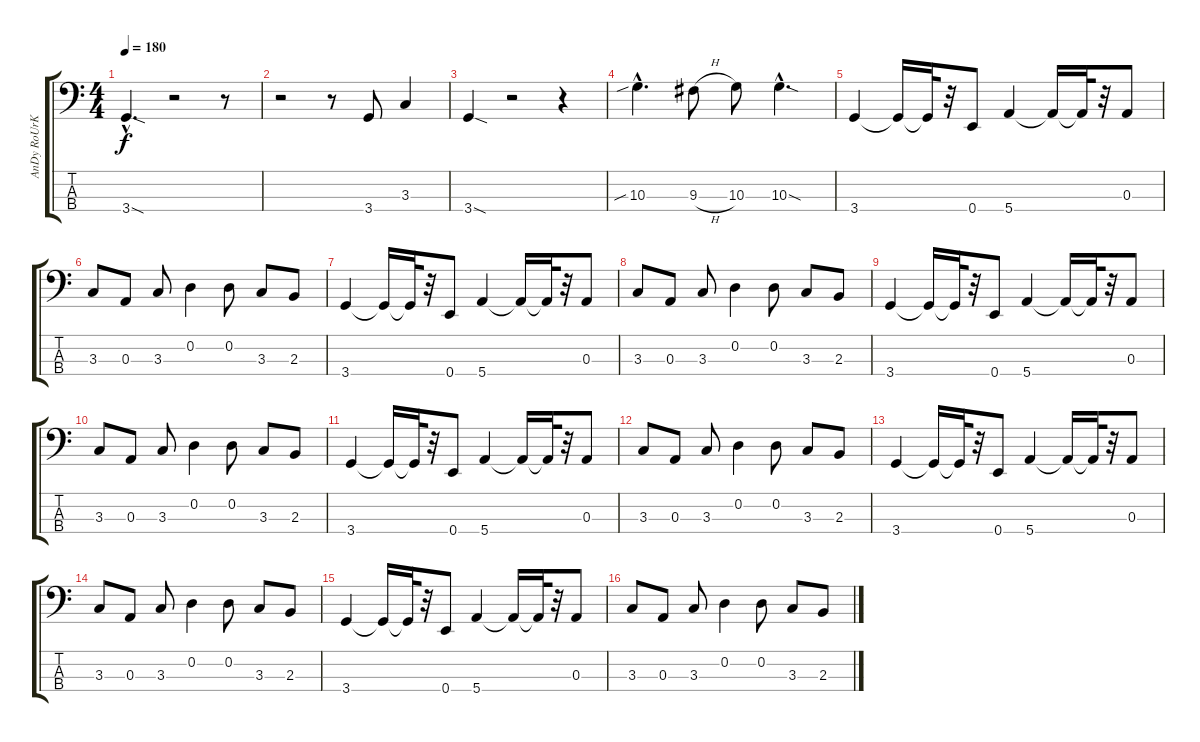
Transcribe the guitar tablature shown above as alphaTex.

\track ("AnDy RoUrKe" "AnDy RoUrK") {instrument electricbasspick}
\staff {score tabs}
\tuning (G2 D2 A1 E1) {hide}
\ts (4 4)
\tempo 180
\clef f4
\ks c
3.4{sod hac}.4{d dy f instrument electricbasspick} r.2 r.8 |
r.2 r.8 3.4.8 3.3.4 |
3.4{sod}.4 r.2 r.4 |
10.3{sib hac}.4{d} 9.3{h}.8 10.3.8 10.3{sod hac}.4{d} |
3.4.4 3.4{t}.16 3.4{t}.32 r.32 0.4.8 5.4.4 5.4{t}.16 5.4{t}.32 r.32 0.3.8 |
3.3.8 0.3.8 3.3.8 0.2.4 0.2.8 3.3.8 2.3.8 |
3.4.4 3.4{t}.16 3.4{t}.32 r.32 0.4.8 5.4.4 5.4{t}.16 5.4{t}.32 r.32 0.3.8 |
3.3.8 0.3.8 3.3.8 0.2.4 0.2.8 3.3.8 2.3.8 |
3.4.4 3.4{t}.16 3.4{t}.32 r.32 0.4.8 5.4.4 5.4{t}.16 5.4{t}.32 r.32 0.3.8 |
3.3.8 0.3.8 3.3.8 0.2.4 0.2.8 3.3.8 2.3.8 |
3.4.4 3.4{t}.16 3.4{t}.32 r.32 0.4.8 5.4.4 5.4{t}.16 5.4{t}.32 r.32 0.3.8 |
3.3.8 0.3.8 3.3.8 0.2.4 0.2.8 3.3.8 2.3.8 |
3.4.4 3.4{t}.16 3.4{t}.32 r.32 0.4.8 5.4.4 5.4{t}.16 5.4{t}.32 r.32 0.3.8 |
3.3.8 0.3.8 3.3.8 0.2.4 0.2.8 3.3.8 2.3.8 |
3.4.4 3.4{t}.16 3.4{t}.32 r.32 0.4.8 5.4.4 5.4{t}.16 5.4{t}.32 r.32 0.3.8 |
3.3.8 0.3.8 3.3.8 0.2.4 0.2.8 3.3.8 2.3.8
